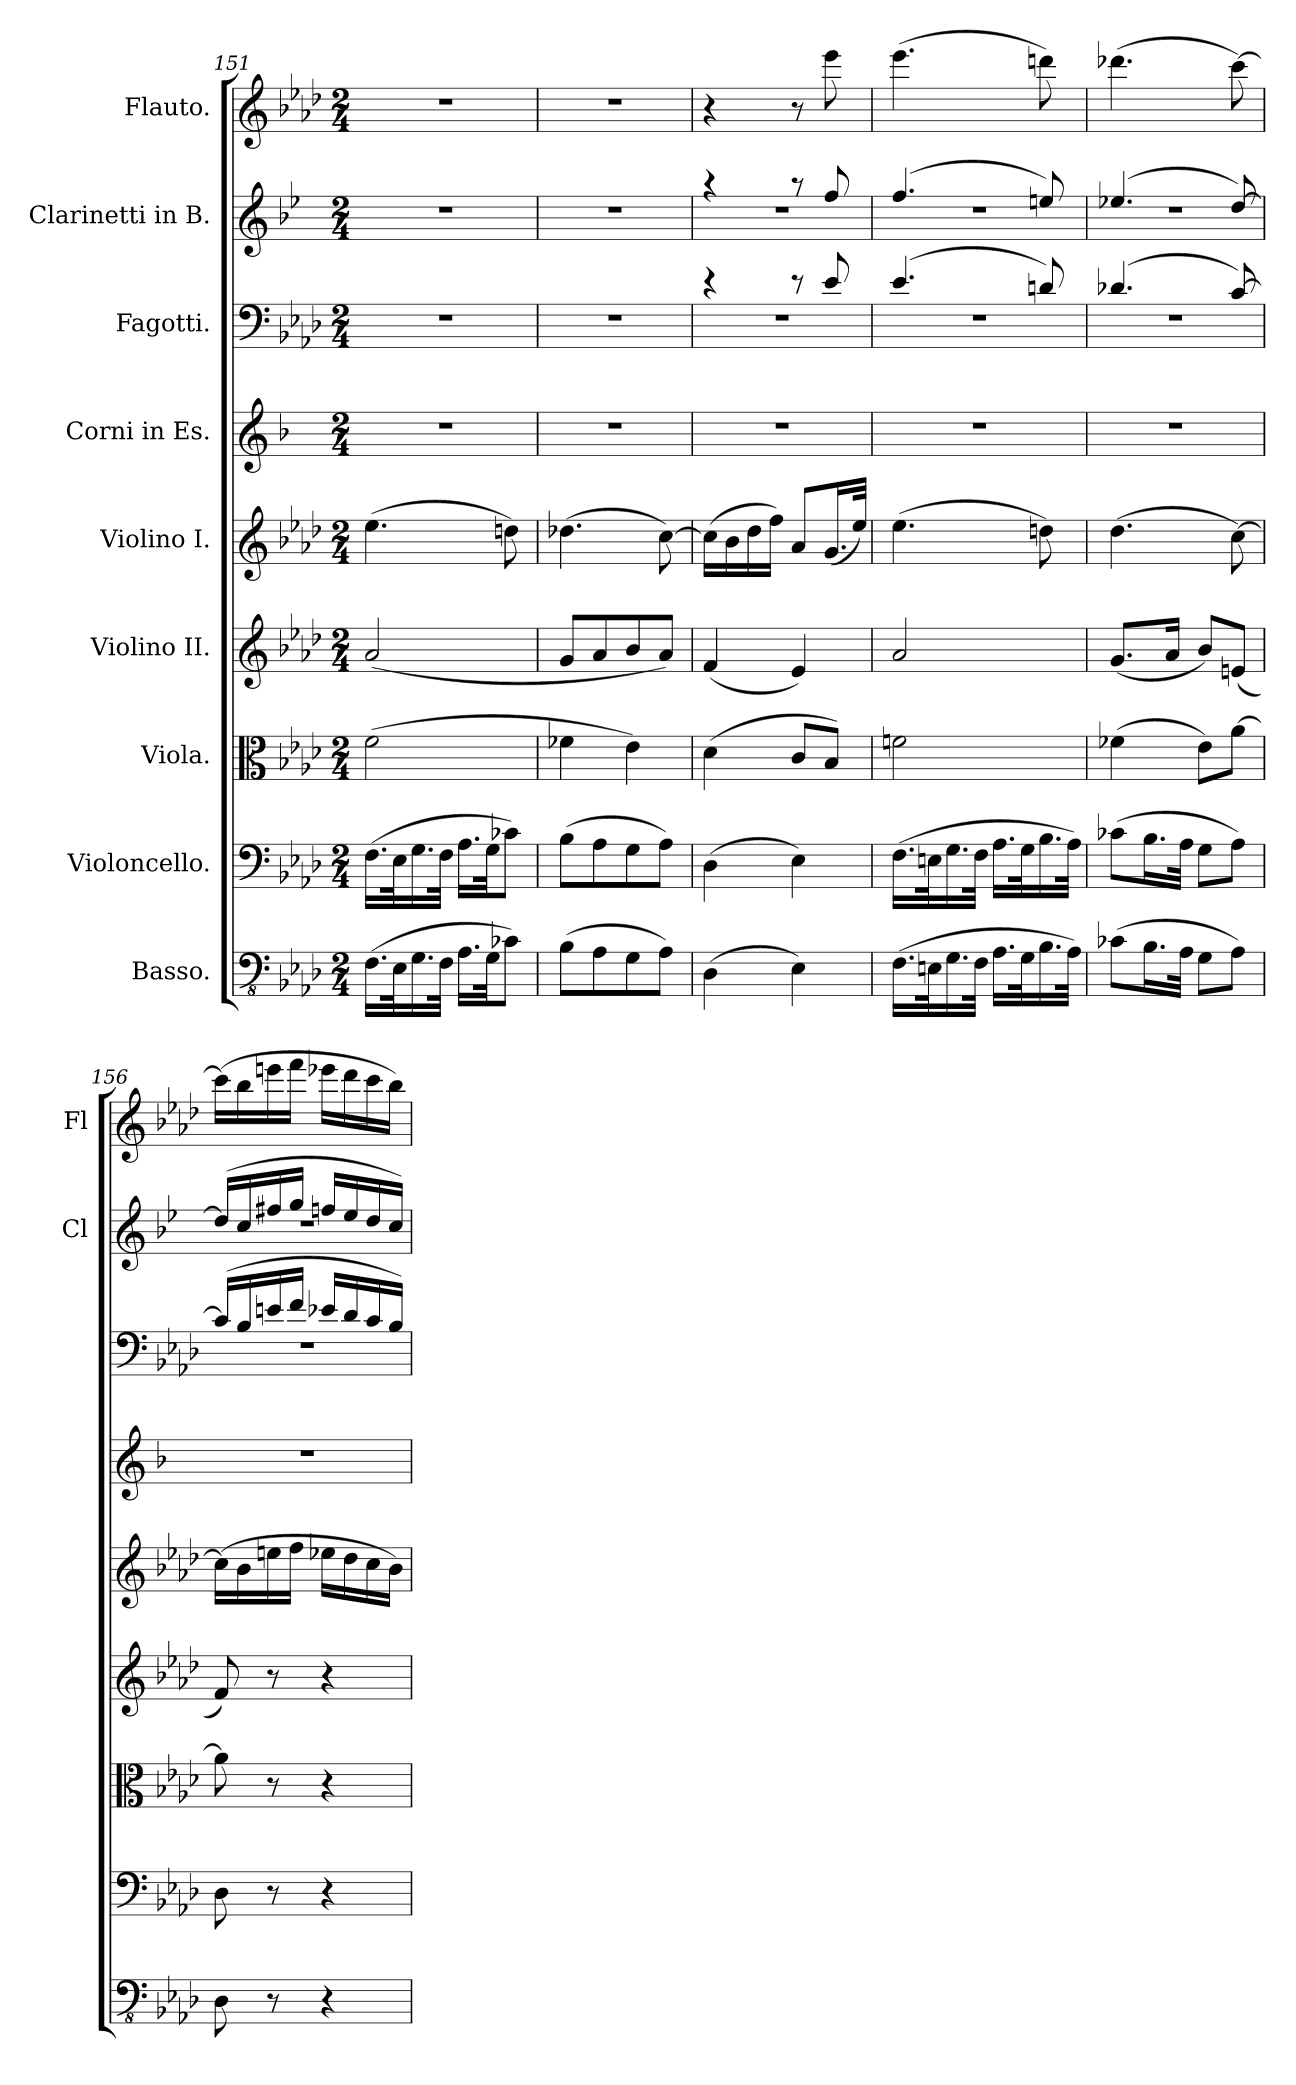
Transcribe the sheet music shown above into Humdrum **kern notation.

**kern	**kern	**kern	**kern	**kern	**kern	**kern	**kern	**kern
*part9	*part8	*part7	*part6	*part5	*part4	*part3	*part2	*part1
*staff9	*staff8	*staff7	*staff6	*staff5	*staff4	*staff3	*staff2	*staff1
*I"Basso.	*I"Violoncello.	*I"Viola.	*I"Violino II.	*I"Violino I.	*I"Corni in Es.	*I"Fagotti.	*I"Clarinetti in B.	*I"Flauto.
*	*	*	*	*	*	*	*I'Cl	*I'Fl
*clefFv4	*clefF4	*clefC3	*clefG2	*clefG2	*clefG2	*clefF4	*clefG2	*clefG2
*	*	*	*	*	*ITrd4c7	*	*ITrd1c2	*
*k[b-e-a-d-]	*k[b-e-a-d-]	*k[b-e-a-d-]	*k[b-e-a-d-]	*k[b-e-a-d-]	*k[b-e-]	*k[b-e-a-d-]	*k[b-e-a-d-]	*k[b-e-a-d-]
*M2/4	*M2/4	*M2/4	*M2/4	*M2/4	*M2/4	*M2/4	*M2/4	*M2/4
=151	=151	=151	=151	=151	=151	=151	=151	=151
(>16.FF\LL	(>16.F\LL	(>2f\	(<2a-/	(>4.ee-\	2r	2r	2r	2r
32EE-\K	32E-\K	.	.	.	.	.	.	.
16.GG\	16.G\	.	.	.	.	.	.	.
32FF\JJk	32F\JJk	.	.	.	.	.	.	.
16.AA-\LL	16.A-\LL	.	.	.	.	.	.	.
32GG\JK	32G\JK	.	.	.	.	.	.	.
8C-X\J)	8c-X\J)	.	.	8ddn\)	.	.	.	.
=152	=152	=152	=152	=152	=152	=152	=152	=152
(>8BB-\L	(>8B-\L	4f-X\	8g/L	(>4.dd-X\	2r	2r	2r	2r
8AA-\	8A-\	.	8a-/	.	.	.	.	.
8GG\	8G\	4e-\)	8b-/	.	.	.	.	.
8AA-\J)	8A-\J)	.	8a-/J)	[8cc\)	.	.	.	.
=153	=153	=153	=153	=153	=153	=153	=153	=153
*	*	*	*	*	*	*^	*^	*
(>4DD-\	(>4D-\	(>4d-\	(<4f/	(>16cc\LL]	2r	4r	2rF	4r	2rdd	4r
.	.	.	.	16b-\	.	.	.	.	.	.
.	.	.	.	16dd-\	.	.	.	.	.	.
.	.	.	.	16ff\JJ)	.	.	.	.	.	.
4EE-\)	4E-\)	8c/L	4e-/)	8a-/L	.	8r	.	8r	.	8r
.	.	8B-/J)	.	(<16.g/L	.	8e-/	.	8ee-/	.	8eee-\
.	.	.	.	32ee-/JJk)	.	.	.	.	.	.
=154	=154	=154	=154	=154	=154	=154	=154	=154	=154	=154
(>16.FF\LL	(>16.F\LL	2fn\	2a-/	(>4.ee-\	2r	(>4.e-/	2rF	(>4.ee-/	2rdd	(>4.eee-\
32EEn\K	32En\K	.	.	.	.	.	.	.	.	.
16.GG\	16.G\	.	.	.	.	.	.	.	.	.
32FF\JJk	32F\JJk	.	.	.	.	.	.	.	.	.
16.AA-\LL	16.A-\LL	.	.	.	.	.	.	.	.	.
32GG\K	32G\K	.	.	.	.	.	.	.	.	.
16.BB-\	16.B-\	.	.	8ddn\)	.	8dn/)	.	8ddn/)	.	8dddn\)
32AA-\JJk)	32A-\JJk)	.	.	.	.	.	.	.	.	.
=155	=155	=155	=155	=155	=155	=155	=155	=155	=155	=155
(>8C-X\L	(>8c-X\L	(>4f-X\	(<8.g/L	(>4.dd-\	2r	(>4.d-X/	2rF	(>4.dd-X/	2rdd	(>4.ddd-X\
16.BB-\L	16.B-\L	.	.	.	.	.	.	.	.	.
.	.	.	16a-/Jk	.	.	.	.	.	.	.
32AA-\JJk	32A-\JJk	.	.	.	.	.	.	.	.	.
8GG\L	8G\L	8e-\L)	8b-/L)	.	.	.	.	.	.	.
8AA-\J)	8A-\J)	[8a-\J	(<8en/J	[8cc\)	.	[8c/)	.	[8cc/)	.	[8ccc\)
=156	=156	=156	=156	=156	=156	=156	=156	=156	=156	=156
8DD-\	8D-\	8a-\]	8f/)	(>16cc\LL]	2r	(>16c/LL]	2rF	(>16cc/LL]	2rdd	(>16ccc\LL]
.	.	.	.	16b-\	.	16B-/	.	16b-/	.	16bb-\
8r	8r	8r	8r	16een\	.	16en/	.	16een/	.	16eeen\
.	.	.	.	16ff\JJ	.	16f/JJ	.	16ff/JJ	.	16fff\JJ
4r	4r	4r	4r	16ee-X\LL	.	16e-X/LL	.	16ee-X/LL	.	16eee-X\LL
.	.	.	.	16dd-\	.	16d-/	.	16dd-/	.	16ddd-\
.	.	.	.	16cc\	.	16c/	.	16cc/	.	16ccc\
.	.	.	.	16b-\JJ)	.	16B-/JJ)	.	16b-/JJ)	.	16bb-\JJ)
*	*	*	*	*	*	*v	*v	*	*	*
*	*	*	*	*	*	*	*v	*v	*
=	=	=	=	=	=	=	=	=
*-	*-	*-	*-	*-	*-	*-	*-	*-
